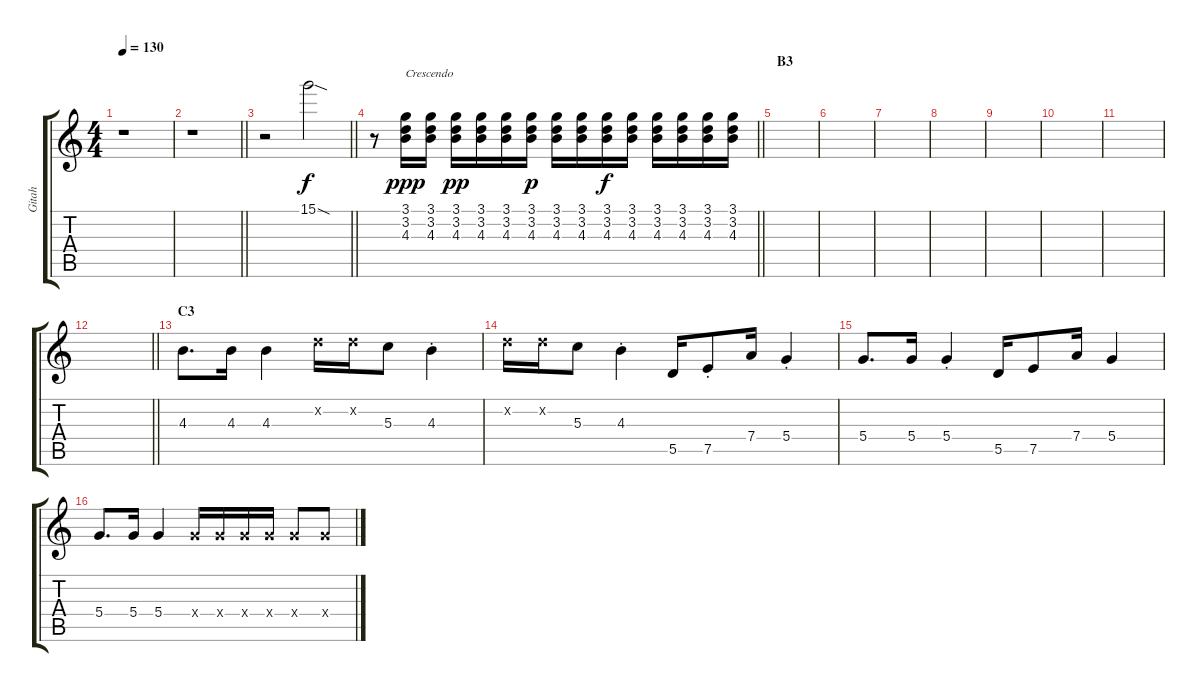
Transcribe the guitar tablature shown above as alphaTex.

\track ("Gitah" "Gitah") {instrument electricguitarclean}
\staff {score tabs}
\tuning (E4 B3 G3 D3 A2 E2) {hide}
\ts (4 4)
\tempo 130
\clef g2
\ks c
r.1{dy fff} |
\barLineRight lightlight
r.1 |
\barLineRight lightlight
r.2 15.1{sod}.2{dy f} |
\barLineRight lightlight
r.8 (3.1 3.2 4.3).16{txt "Crescendo" dy ppp} (3.1 3.2 4.3).16 (3.1 3.2 4.3).16{dy pp} (3.1 3.2 4.3).16 (3.1 3.2 4.3).16 (3.1 3.2 4.3).16{dy p} (3.1 3.2 4.3).16 (3.1 3.2 4.3).16 (3.1 3.2 4.3).16{dy f} (3.1 3.2 4.3).16 (3.1 3.2 4.3).16 (3.1 3.2 4.3).16 (3.1 3.2 4.3).16 (3.1 3.2 4.3).16 |
\section ("" "B3")
|
|
|
|
|
|
|
\barLineRight lightlight
|
\section ("" "C3")
4.3.8{d} 4.3.16 4.3.4 3.2{x}.16 3.2{x}.16 5.3.8 4.3{st}.4 |
3.2{x}.16 3.2{x}.16 5.3.8 4.3{st}.4 5.5.16 7.5{st}.8{beam merge} 7.4.16{beam Up} 5.4{st}.4 |
5.4.8{d} 5.4.16 5.4{st}.4 5.5.16{beam Up beam merge} 7.5.8{beam Up} 7.4.16{beam Up} 5.4.4 |
5.4.8{d} 5.4.16 5.4.4 5.4{x}.16 5.4{x}.16 5.4{x}.16 5.4{x}.16 5.4{x}.8 5.4{x}.8
